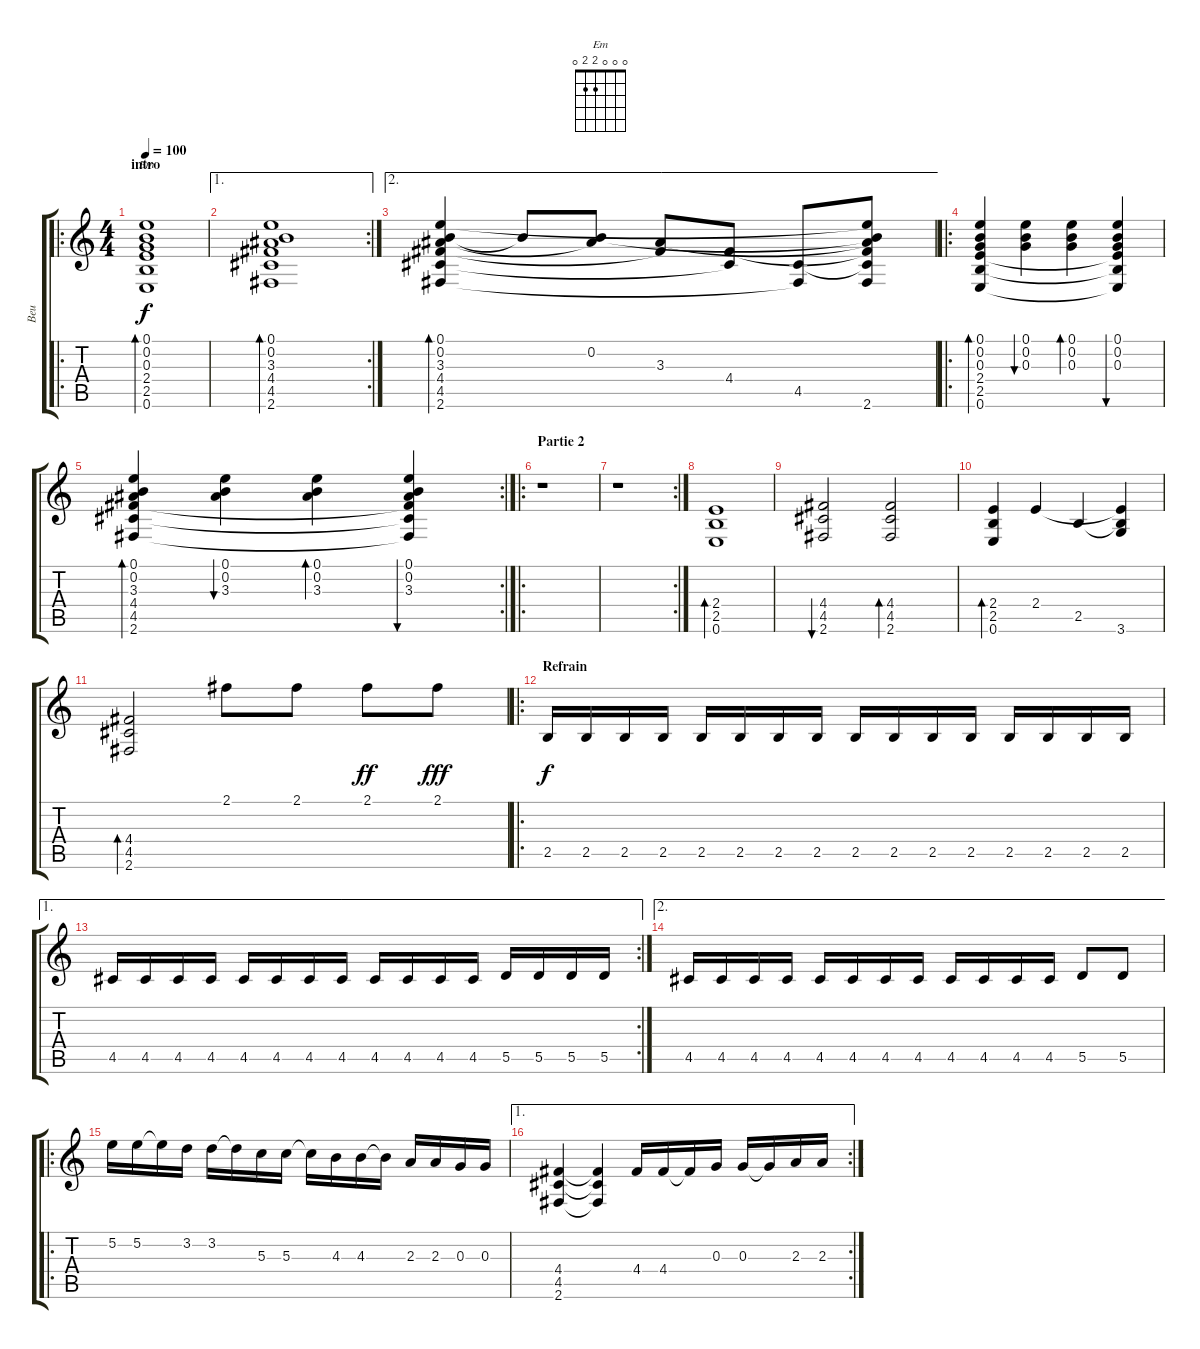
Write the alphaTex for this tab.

\track ("Beu" "Beu") {instrument electricguitarmuted}
\staff {score tabs}
\tuning (E4 B3 G3 D3 A2 E2) {hide}
\chord ("Em" 0 0 0 2 2 0)
\ro
\ts (4 4)
\section ("" "intro")
\tempo 100
\clef g2
\ks c
(0.1 0.2 0.3 2.4 2.5 0.6).1{bd 480 ch "Em" dy f instrument electricguitarmuted} |
\ae 1
\rc 2
(0.1 0.2 3.3 4.4 4.5 2.6).1{bd 480} |
\ae 2
(0.1 0.2 3.3 4.4 4.5 2.6).4{bd 480} 0.2{t}.8 (0.2 3.3{t}).8 (3.3 4.4{t}).8 (4.4 4.5{t}).8 (4.5 2.6{t}).8 (0.1{t} 0.2{t} 3.3{t} 4.4{t} 4.5{t} 2.6).8 |
\ro
(0.1 0.2 0.3 2.4 2.5 0.6).4{bd 120} (0.1 0.2 0.3).4{bu 120} (0.1 0.2 0.3).4{bd 120} (0.1 0.2 0.3 2.4{t} 2.5{t} 0.6{t}).4{bu 120} |
\rc 2
(0.1 0.2 3.3 4.4 4.5 2.6).4{bd 120} (0.1 0.2 3.3).4{bu 120} (0.1 0.2 3.3).4{bd 120} (0.1 0.2 3.3 4.4{t} 4.5{t} 2.6{t}).4{bu 120} |
\ro
\section ("" "Partie 2")
r.1 |
\rc 2
r.1 |
(2.4 2.5 0.6).1{bd 120 instrument distortionguitar} |
(4.4 4.5 2.6).2{bu 120} (4.4 4.5 2.6).2{bd 120} |
(2.4 2.5 0.6).4{bd 120} 2.4.4 2.5.4 (2.4{t} 2.5{t} 3.6).4 |
(4.4 4.5 2.6).2{bd 120} 2.1.8 2.1.8 2.1.8{dy ff} 2.1.8{dy fff} |
\ro
\section ("" "Refrain")
2.5.16{dy f volume 16} 2.5.16 2.5.16 2.5.16 2.5.16 2.5.16 2.5.16 2.5.16 2.5.16 2.5.16 2.5.16 2.5.16 2.5.16 2.5.16 2.5.16 2.5.16 |
\ae 1
\rc 2
4.5.16 4.5.16 4.5.16 4.5.16 4.5.16 4.5.16 4.5.16 4.5.16 4.5.16 4.5.16 4.5.16 4.5.16 5.5.16 5.5.16 5.5.16 5.5.16 |
\ae 2
4.5.16 4.5.16 4.5.16 4.5.16 4.5.16 4.5.16 4.5.16 4.5.16 4.5.16 4.5.16 4.5.16 4.5.16 5.5.8 5.5.8 |
\ro
5.2.16 5.2.16 5.2{t}.16 3.2.16 3.2.16 3.2{t}.16 5.3.16 5.3.16 5.3{t}.16 4.3.16 4.3.16 4.3{t}.16 2.3.16 2.3.16 0.3.16 0.3.16 |
\ae 1
\rc 2
(4.4 4.5 2.6).4 (4.4{t} 4.5{t} 2.6{t}).4 4.4.16 4.4.16 4.4{t}.16 0.3.16 0.3.16 0.3{t}.16 2.3.16 2.3.16
